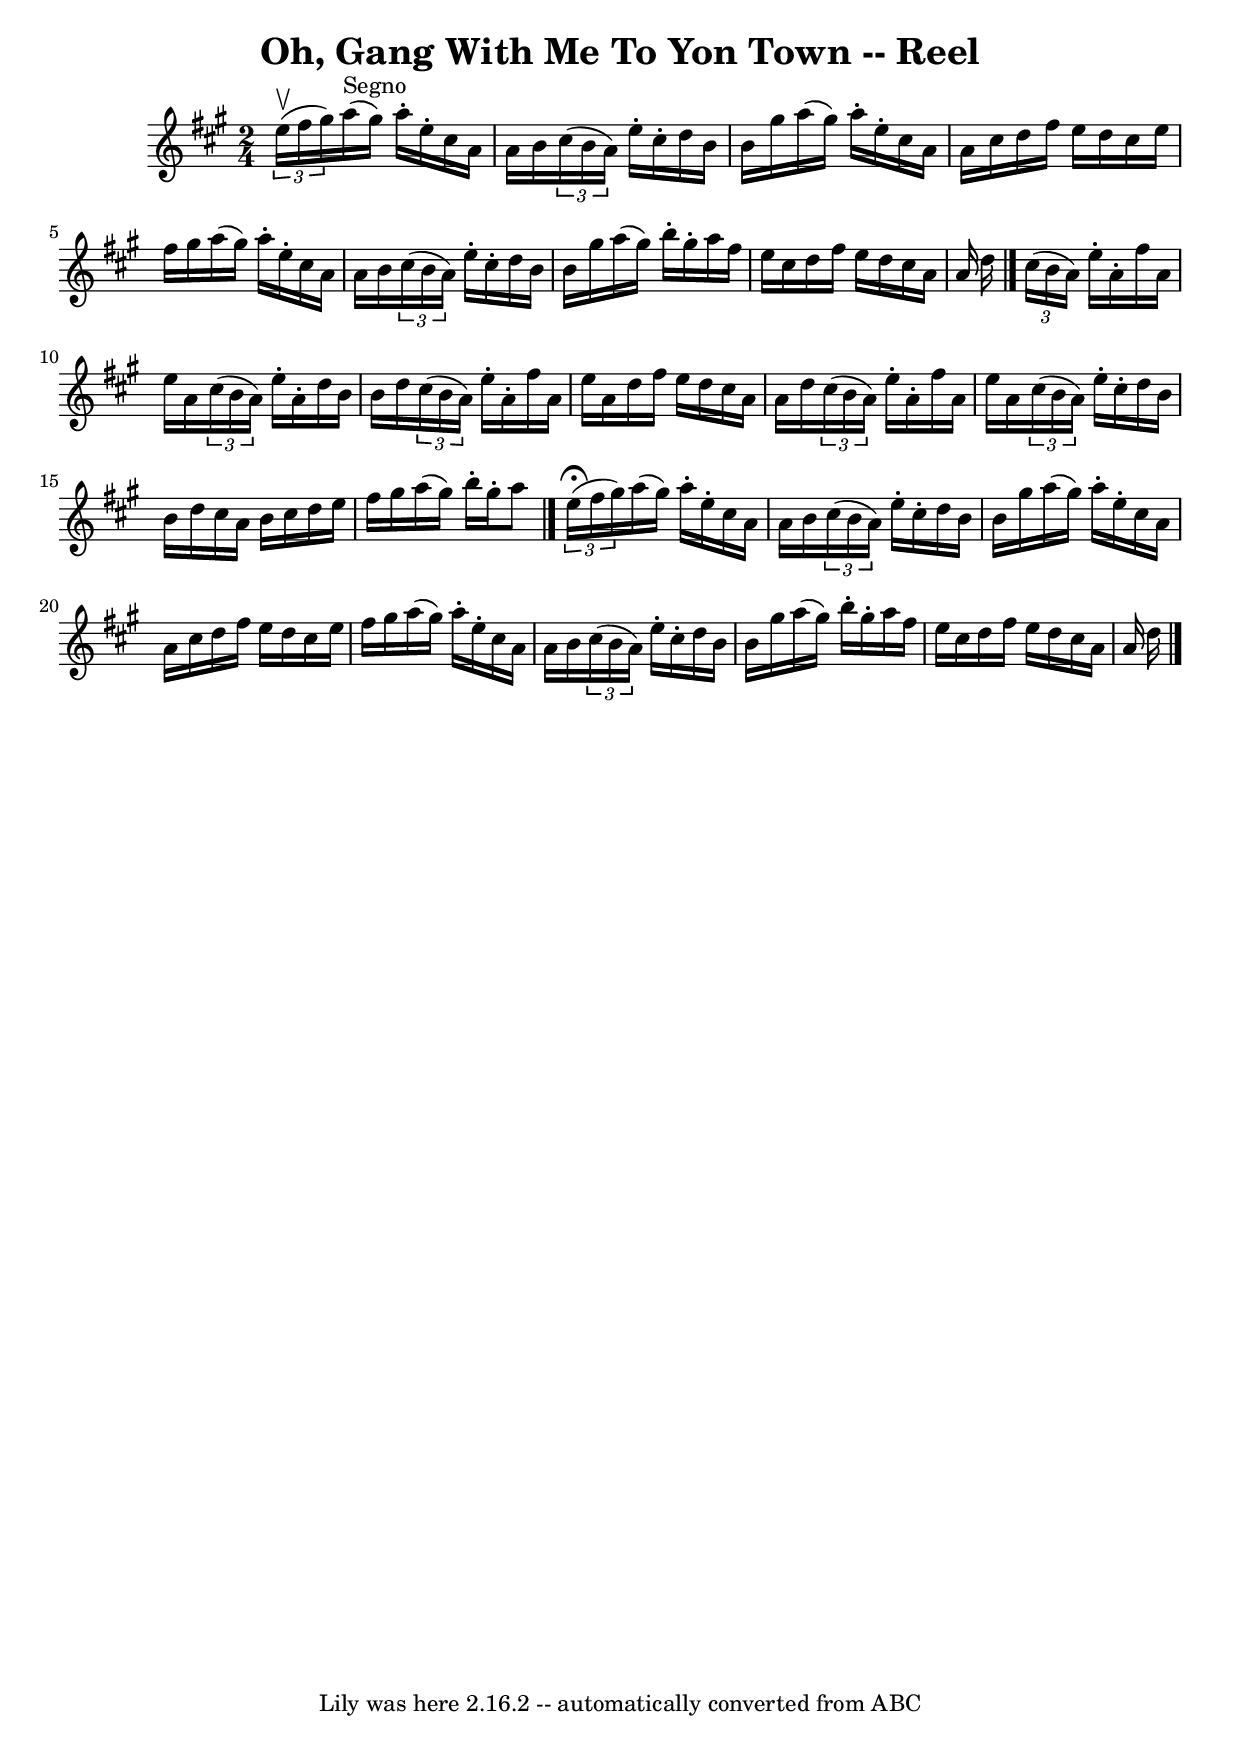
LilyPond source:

\version "2.16.2"
\include "Mammoth.ily"
\header {
  %% book = "Ryan's Mammoth Collection"
  crossRefNumber = "1"
  footnotes = ""
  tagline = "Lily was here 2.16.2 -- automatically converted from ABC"
  title = "Oh, Gang With Me To Yon Town -- Reel"

}
voicedefault =  {


  \time 2/4 
  \key a \major
  \times 2/3 { e''16^\upbow(fis''16 gis''16  
	) 
	     }   |
  a''16^"Segno"(gis''16) a''16-. e''16-. cis''16 
  a'16 a'16 b'16  |
  \times 2/3 { cis''16 (b'16 a'16) 

	     } e''16-. cis''16-. d''16 b'16 b'16 gis''16  |
  a''16 (gis''16) a''16-. e''16-. cis''16 a'16 a'16 cis''16   |
  d''16 fis''16 e''16 d''16 cis''16 e''16 fis''16    
  gis''16  |
  a''16 (gis''16) a''16-. e''16-. cis''16    
  a'16 a'16 b'16  |
  \times 2/3 { cis''16 (b'16 a'16) 
	     }  
  e''16-. cis''16-. d''16 b'16 b'16 gis''16  |
  a''16 (
  gis''16) b''16-. gis''16-. a''16 fis''16 e''16 cis''16   |
  d''16 fis''16 e''16 d''16 cis''16 a'16 a'16    
  d''16  \bar "|."     \times 2/3 { cis''16 (b'16 a'16) 
				  } e''16-.   
  a'16-. fis''16 a'16 e''16 a'16  |
  \times 2/3 { cis''16 (
	       b'16 a'16) 
	     } e''16-. a'16-. d''16 b'16 b'16 d''16   |
  \times 2/3 { cis''16 (b'16 a'16) 
	     } e''16-. a'16-.   
  fis''16 a'16 e''16 a'16  |
  d''16 fis''16 e''16 d''16 
  cis''16 a'16 a'16 d''16  |
  \times 2/3 { cis''16 (
	       b'16 a'16) 
	     } e''16-. a'16-. fis''16 a'16 e''16 a'16   |
  \times 2/3 { cis''16 (b'16 a'16) 
	     } e''16-. cis''16-. d''16 b'16 b'16 d''16  |
  cis''16 a'16 b'16    
  cis''16 d''16 e''16 fis''16 gis''16  |
  a''16 (gis''16) b''16-. gis''16-. a''8    \bar "|."     \times 2/3 { e''16 
							   ^\fermata(fis''16 gis''16) 
							  } |
  a''16 (gis''16) a''16-. e''16-. cis''16 a'16 a'16 b'16  |
  \times 2/3 {   
    cis''16 (b'16 a'16) 
  } e''16-. cis''16-. d''16 b'16 b'16  
  gis''16  |
  a''16 (gis''16) a''16-. e''16-. cis''16    
  a'16 a'16 cis''16  |
  d''16 fis''16 e''16 d''16    
  cis''16 e''16 fis''16 gis''16  |
  a''16 (gis''16)   
  a''16-. e''16-. cis''16 a'16 a'16 b'16  |
  \times 2/3 {  
    cis''16 (b'16 a'16) 
  } e''16-. cis''16-. d''16 b'16 b'16 
  gis''16  |
  a''16 (gis''16) b''16-. gis''16-. a''16    
  fis''16 e''16 cis''16  |
  d''16 fis''16 e''16 d''16    
  cis''16 a'16 a'16 d''16    \bar "|."   

}

\score{
  <<

    \context Staff="default"
    {
      \voicedefault 
      
    }

  >>
  \layout {
    
  }
  \midi {
  }

}
